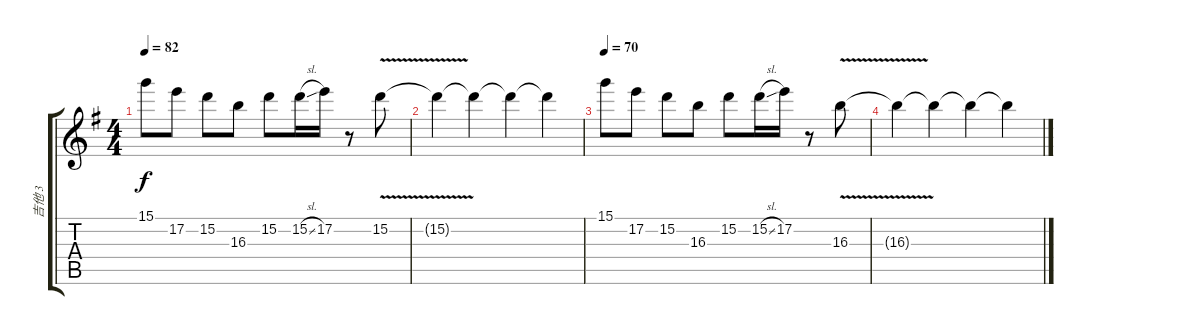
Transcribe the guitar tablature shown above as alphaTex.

\track ("吉他 3" "吉他 3") {instrument acousticguitarsteel}
\staff {score tabs}
\tuning (E4 B3 G3 D3 A2 E2) {hide}
\ts (4 4)
\tempo 82
\clef g2
\ks g
15.1.8{dy f} 17.2.8 15.2.8 16.3.8 15.2.8 15.2{sl}.16 17.2.16 r.8 15.2{v}.8 |
15.2{t}.4 15.2{t}.4 15.2{t}.4 15.2{t}.4 |
\tempo 70
15.1.8 17.2.8 15.2.8 16.3.8 15.2.8 15.2{sl}.16 17.2.16 r.8 16.3{v}.8 |
16.3{t}.4 16.3{t}.4 16.3{t}.4 16.3{t}.4
